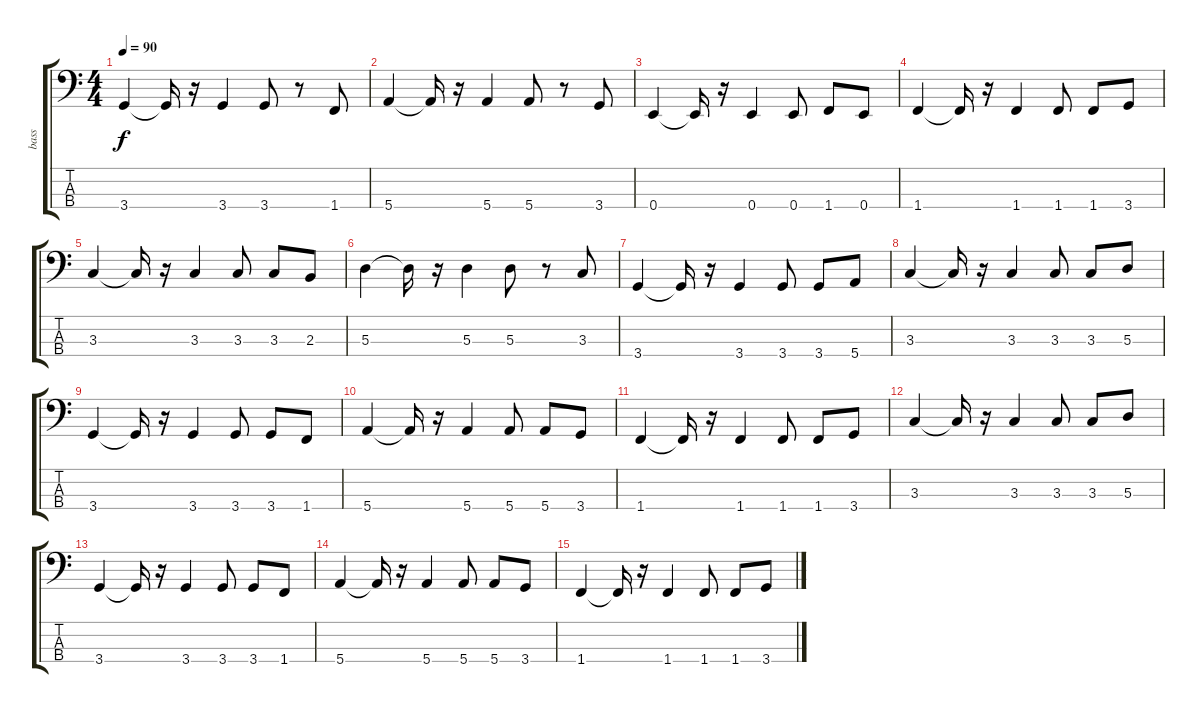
\track ("bass" "bass") {instrument electricbassfinger}
\staff {score tabs}
\tuning (G2 D2 A1 E1) {hide}
\ts (4 4)
\tempo 90
\clef f4
\ks c
3.4.4{dy f} 3.4{t}.16 r.16 3.4.4 3.4.8 r.8 1.4.8 |
5.4.4 5.4{t}.16 r.16 5.4.4 5.4.8 r.8 3.4.8 |
0.4.4 0.4{t}.16 r.16 0.4.4 0.4.8 1.4.8 0.4.8 |
1.4.4 1.4{t}.16 r.16 1.4.4 1.4.8 1.4.8 3.4.8 |
3.3.4 3.3{t}.16 r.16 3.3.4 3.3.8 3.3.8 2.3.8 |
5.3.4 5.3{t}.16 r.16 5.3.4 5.3.8 r.8 3.3.8 |
3.4.4 3.4{t}.16 r.16 3.4.4 3.4.8 3.4.8 5.4.8 |
3.3.4 3.3{t}.16 r.16 3.3.4 3.3.8 3.3.8 5.3.8 |
3.4.4 3.4{t}.16 r.16 3.4.4 3.4.8 3.4.8 1.4.8 |
5.4.4 5.4{t}.16 r.16 5.4.4 5.4.8 5.4.8 3.4.8 |
1.4.4 1.4{t}.16 r.16 1.4.4 1.4.8 1.4.8 3.4.8 |
3.3.4 3.3{t}.16 r.16 3.3.4 3.3.8 3.3.8 5.3.8 |
3.4.4 3.4{t}.16 r.16 3.4.4 3.4.8 3.4.8 1.4.8 |
5.4.4 5.4{t}.16 r.16 5.4.4 5.4.8 5.4.8 3.4.8 |
1.4.4 1.4{t}.16 r.16 1.4.4 1.4.8 1.4.8 3.4.8
